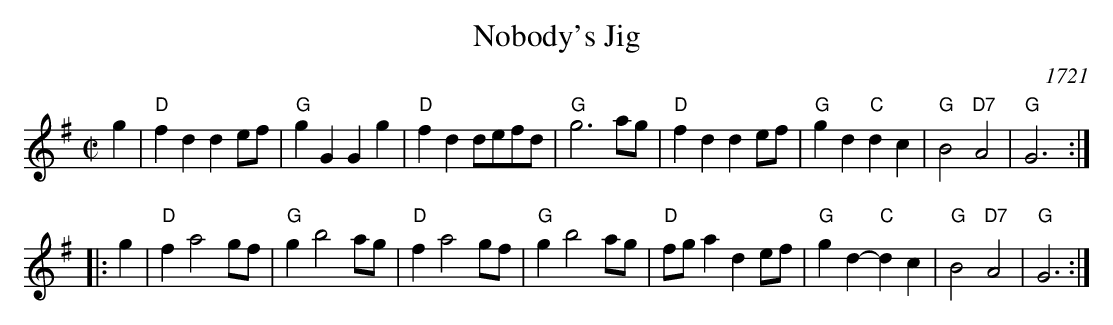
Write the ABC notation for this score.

X:1
T: Nobody's Jig
O: 1721
M: C|
L: 1/8
K: G
g2 |\
"D"f2d2 d2ef | "G"g2G2 G2g2 | "D"f2d2 defd | "G"g6 ag |\
"D"f2d2 d2ef | "G"g2d2 "C"d2c2 | "G"B4 "D7"A4 | "G"G6 :|
|: g2 |\
"D"f2 a4 gf | "G"g2 b4 ag | "D"f2 a4 gf | "G"g2 b4 ag |\
"D"fga2 d2ef | "G"g2d2- "C"d2c2 | "G"B4 "D7"A4 | "G"G6 :|
